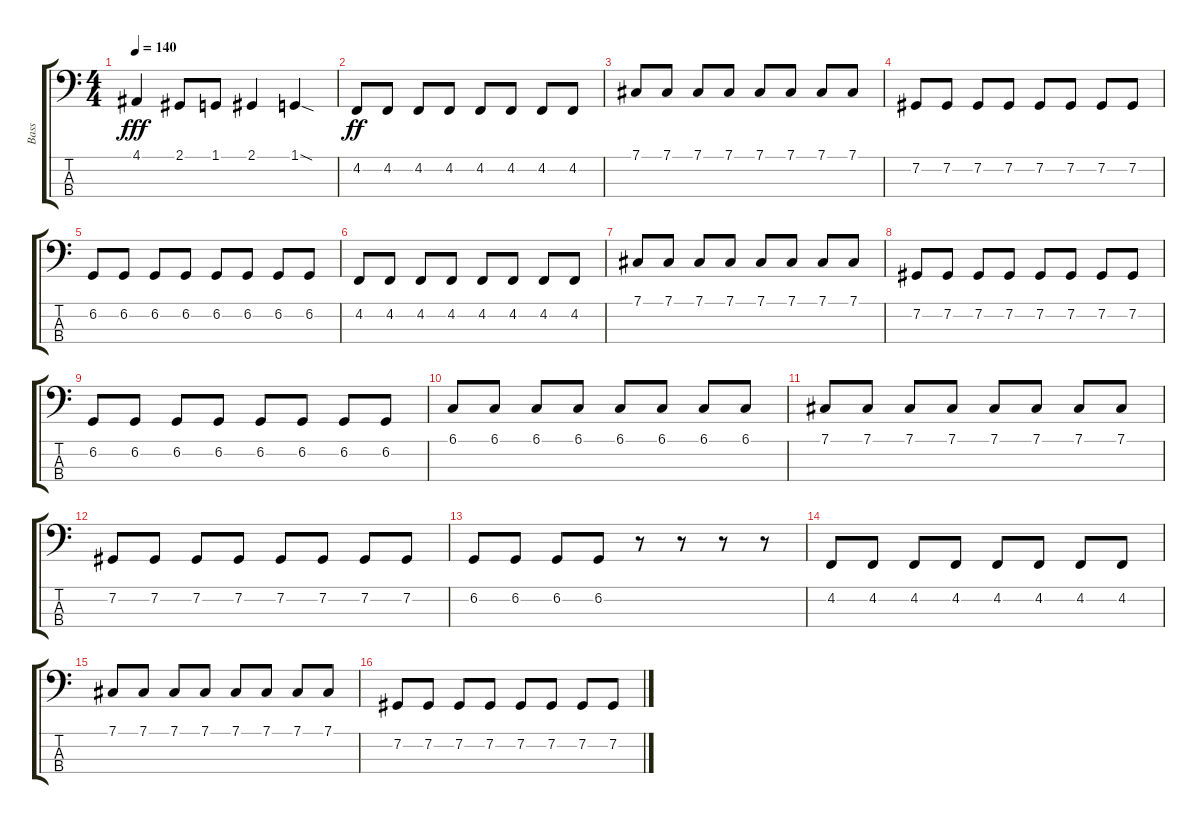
\track ("Bass" "Bass") {instrument acousticbass}
\staff {score tabs}
\tuning (Gb1 Db1 Ab0 Db0) {hide}
\ts (4 4)
\tempo 140
\clef f4
\ks c
4.1.4{dy fff} 2.1.8 1.1.8 2.1.4 1.1{sod}.4 |
4.2.8{dy ff} 4.2.8 4.2.8 4.2.8 4.2.8 4.2.8 4.2.8 4.2.8 |
7.1.8 7.1.8 7.1.8 7.1.8 7.1.8 7.1.8 7.1.8 7.1.8 |
7.2.8 7.2.8 7.2.8 7.2.8 7.2.8 7.2.8 7.2.8 7.2.8 |
6.2.8 6.2.8 6.2.8 6.2.8 6.2.8 6.2.8 6.2.8 6.2.8 |
4.2.8 4.2.8 4.2.8 4.2.8 4.2.8 4.2.8 4.2.8 4.2.8 |
7.1.8 7.1.8 7.1.8 7.1.8 7.1.8 7.1.8 7.1.8 7.1.8 |
7.2.8 7.2.8 7.2.8 7.2.8 7.2.8 7.2.8 7.2.8 7.2.8 |
6.2.8 6.2.8 6.2.8 6.2.8 6.2.8 6.2.8 6.2.8 6.2.8 |
6.1.8 6.1.8 6.1.8 6.1.8 6.1.8 6.1.8 6.1.8 6.1.8 |
7.1.8 7.1.8 7.1.8 7.1.8 7.1.8 7.1.8 7.1.8 7.1.8 |
7.2.8 7.2.8 7.2.8 7.2.8 7.2.8 7.2.8 7.2.8 7.2.8 |
6.2.8 6.2.8 6.2.8 6.2.8 r.8 r.8 r.8 r.8 |
4.2.8 4.2.8 4.2.8 4.2.8 4.2.8 4.2.8 4.2.8 4.2.8 |
7.1.8 7.1.8 7.1.8 7.1.8 7.1.8 7.1.8 7.1.8 7.1.8 |
7.2.8 7.2.8 7.2.8 7.2.8 7.2.8 7.2.8 7.2.8 7.2.8
